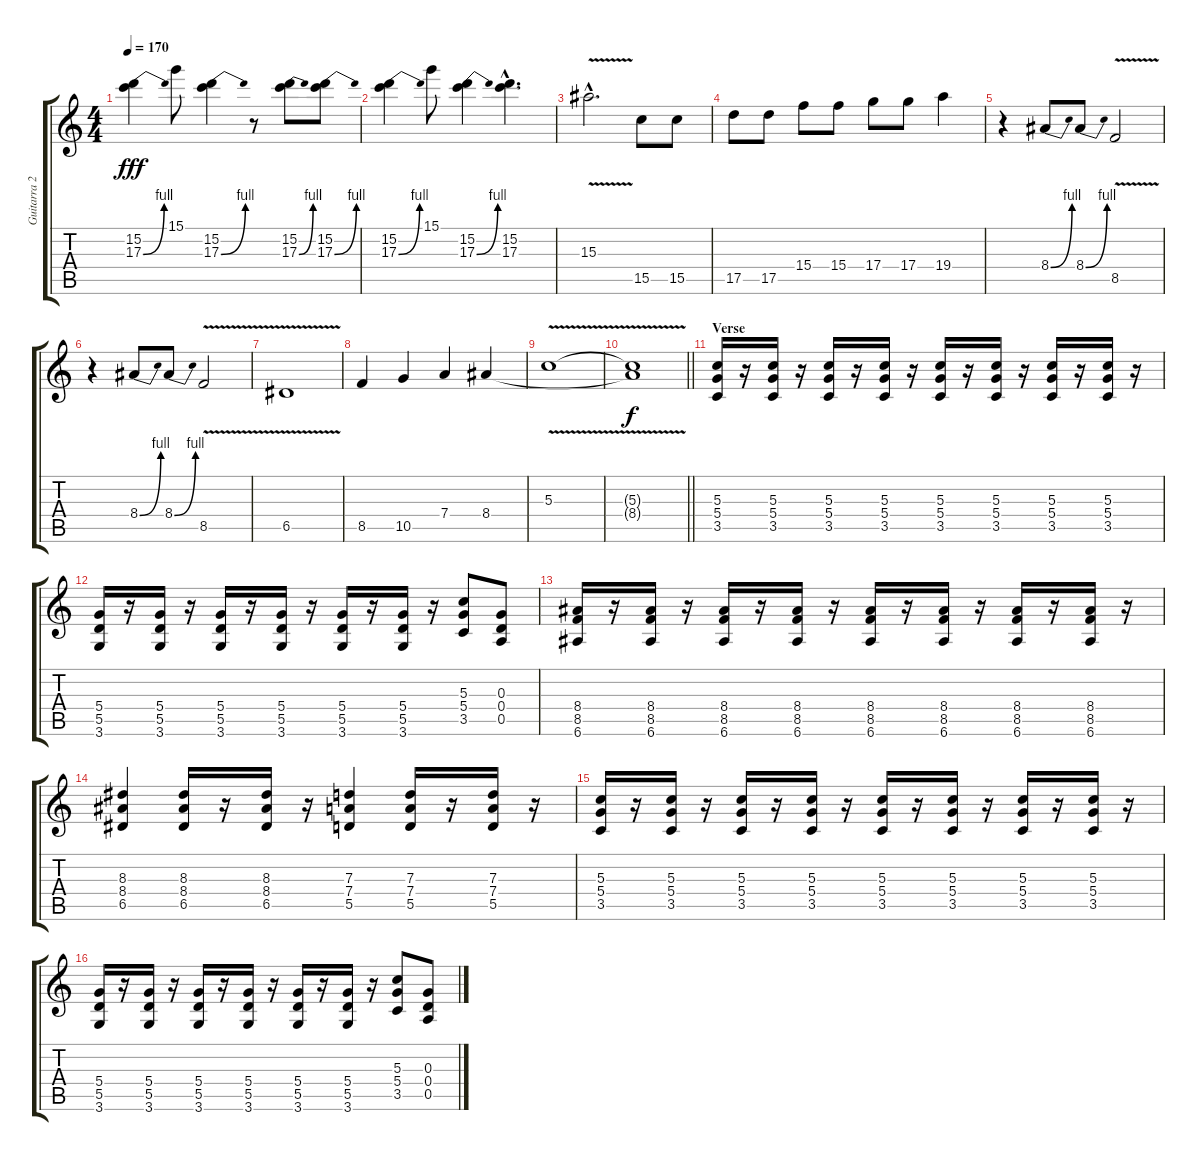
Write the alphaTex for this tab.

\track ("Guitarra 2 - Erik" "Guitarra 2") {instrument overdrivenguitar}
\staff {score tabs}
\tuning (E4 B3 G3 D3 A2 E2) {hide}
\ts (4 4)
\tempo 170
\clef g2
\ks c
(15.2 17.3{be (bend 0 0 60 4)}).4{dy fff} 15.1.8 (15.2 17.3{be (bend 0 0 60 4)}).4 r.8 (15.2 17.3{be (bend 0 0 60 4)}).8 (15.2 17.3{be (bend 0 0 60 4)}).8 |
(15.2 17.3{be (bend 0 0 60 4)}).4 15.1.8 (15.2 17.3{be (bend 0 0 60 4)}).4 (15.2{hac} 17.3{hac}).4{d} |
15.3{v hac}.2{d} 15.5.8 15.5.8 |
17.5.8 17.5.8 15.4.8 15.4.8 17.4.8 17.4.8 19.4.4 |
r.4 8.4{be (bend 0 0 60 4)}.8 8.4{be (bend 0 0 60 4)}.8 8.5{v}.2 |
r.4 8.4{be (bend 0 0 60 4)}.8 8.4{be (bend 0 0 60 4)}.8 8.5{v}.2 |
6.5{v}.1 |
8.5.4 10.5.4 7.4.4 8.4.4 |
5.3{v}.1 |
\barLineRight lightlight
(5.3{t} 8.4{t}).1{dy f} |
\section ("" "Verse")
(5.3 5.4 3.5).16 r.16 (5.3 5.4 3.5).16 r.16 (5.3 5.4 3.5).16 r.16 (5.3 5.4 3.5).16 r.16 (5.3 5.4 3.5).16 r.16 (5.3 5.4 3.5).16 r.16 (5.3 5.4 3.5).16 r.16 (5.3 5.4 3.5).16 r.16 |
(5.4 5.5 3.6).16 r.16 (5.4 5.5 3.6).16 r.16 (5.4 5.5 3.6).16 r.16 (5.4 5.5 3.6).16 r.16 (5.4 5.5 3.6).16 r.16 (5.4 5.5 3.6).16 r.16 (5.3 5.4 3.5).8 (0.3 0.4 0.5).8 |
(8.4 8.5 6.6).16 r.16 (8.4 8.5 6.6).16 r.16 (8.4 8.5 6.6).16 r.16 (8.4 8.5 6.6).16 r.16 (8.4 8.5 6.6).16 r.16 (8.4 8.5 6.6).16 r.16 (8.4 8.5 6.6).16 r.16 (8.4 8.5 6.6).16 r.16 |
(8.3 8.4 6.5).4 (8.3 8.4 6.5).16 r.16 (8.3 8.4 6.5).16 r.16 (7.3 7.4 5.5).4 (7.3 7.4 5.5).16 r.16 (7.3 7.4 5.5).16 r.16 |
(5.3 5.4 3.5).16 r.16 (5.3 5.4 3.5).16 r.16 (5.3 5.4 3.5).16 r.16 (5.3 5.4 3.5).16 r.16 (5.3 5.4 3.5).16 r.16 (5.3 5.4 3.5).16 r.16 (5.3 5.4 3.5).16 r.16 (5.3 5.4 3.5).16 r.16 |
(5.4 5.5 3.6).16 r.16 (5.4 5.5 3.6).16 r.16 (5.4 5.5 3.6).16 r.16 (5.4 5.5 3.6).16 r.16 (5.4 5.5 3.6).16 r.16 (5.4 5.5 3.6).16 r.16 (5.3 5.4 3.5).8 (0.3 0.4 0.5).8
